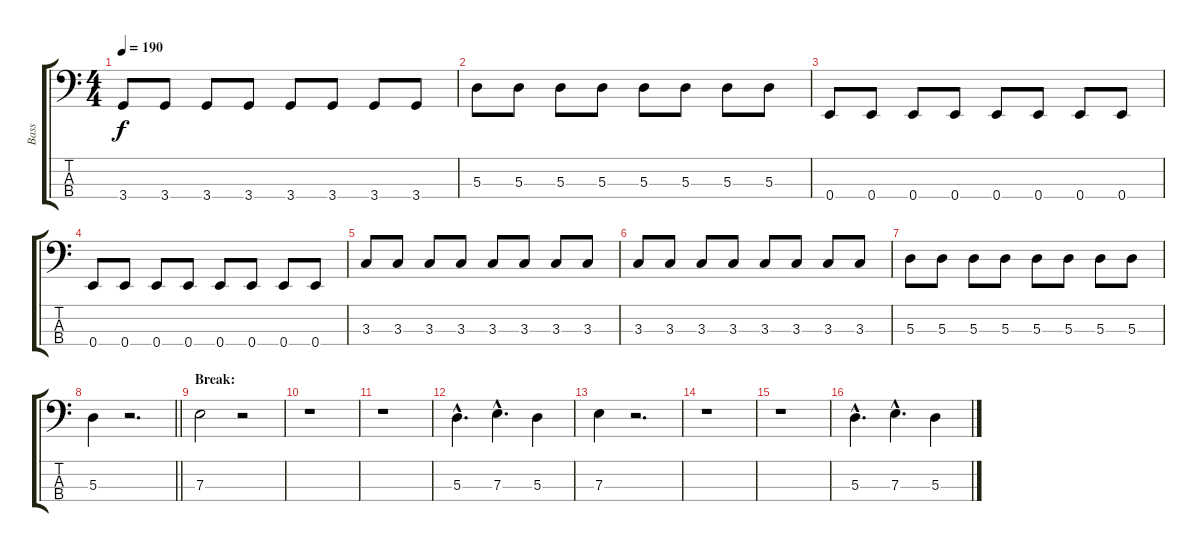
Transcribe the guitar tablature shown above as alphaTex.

\track ("Bass" "Bass") {instrument electricbassfinger}
\staff {score tabs}
\tuning (G2 D2 A1 E1) {hide}
\ts (4 4)
\tempo 190
\clef f4
\ks c
3.4.8{dy f} 3.4.8 3.4.8 3.4.8 3.4.8 3.4.8 3.4.8 3.4.8 |
5.3.8 5.3.8 5.3.8 5.3.8 5.3.8 5.3.8 5.3.8 5.3.8 |
0.4.8 0.4.8 0.4.8 0.4.8 0.4.8 0.4.8 0.4.8 0.4.8 |
0.4.8 0.4.8 0.4.8 0.4.8 0.4.8 0.4.8 0.4.8 0.4.8 |
3.3.8 3.3.8 3.3.8 3.3.8 3.3.8 3.3.8 3.3.8 3.3.8 |
3.3.8 3.3.8 3.3.8 3.3.8 3.3.8 3.3.8 3.3.8 3.3.8 |
5.3.8 5.3.8 5.3.8 5.3.8 5.3.8 5.3.8 5.3.8 5.3.8 |
\barLineRight lightlight
5.3.4 r.2{d} |
\section ("" "Break:")
7.3.2 r.2 |
r.1 |
r.1 |
5.3{hac}.4{d} 7.3{hac}.4{d} 5.3.4 |
7.3.4 r.2{d} |
r.1 |
r.1 |
5.3{hac}.4{d} 7.3{hac}.4{d} 5.3.4
